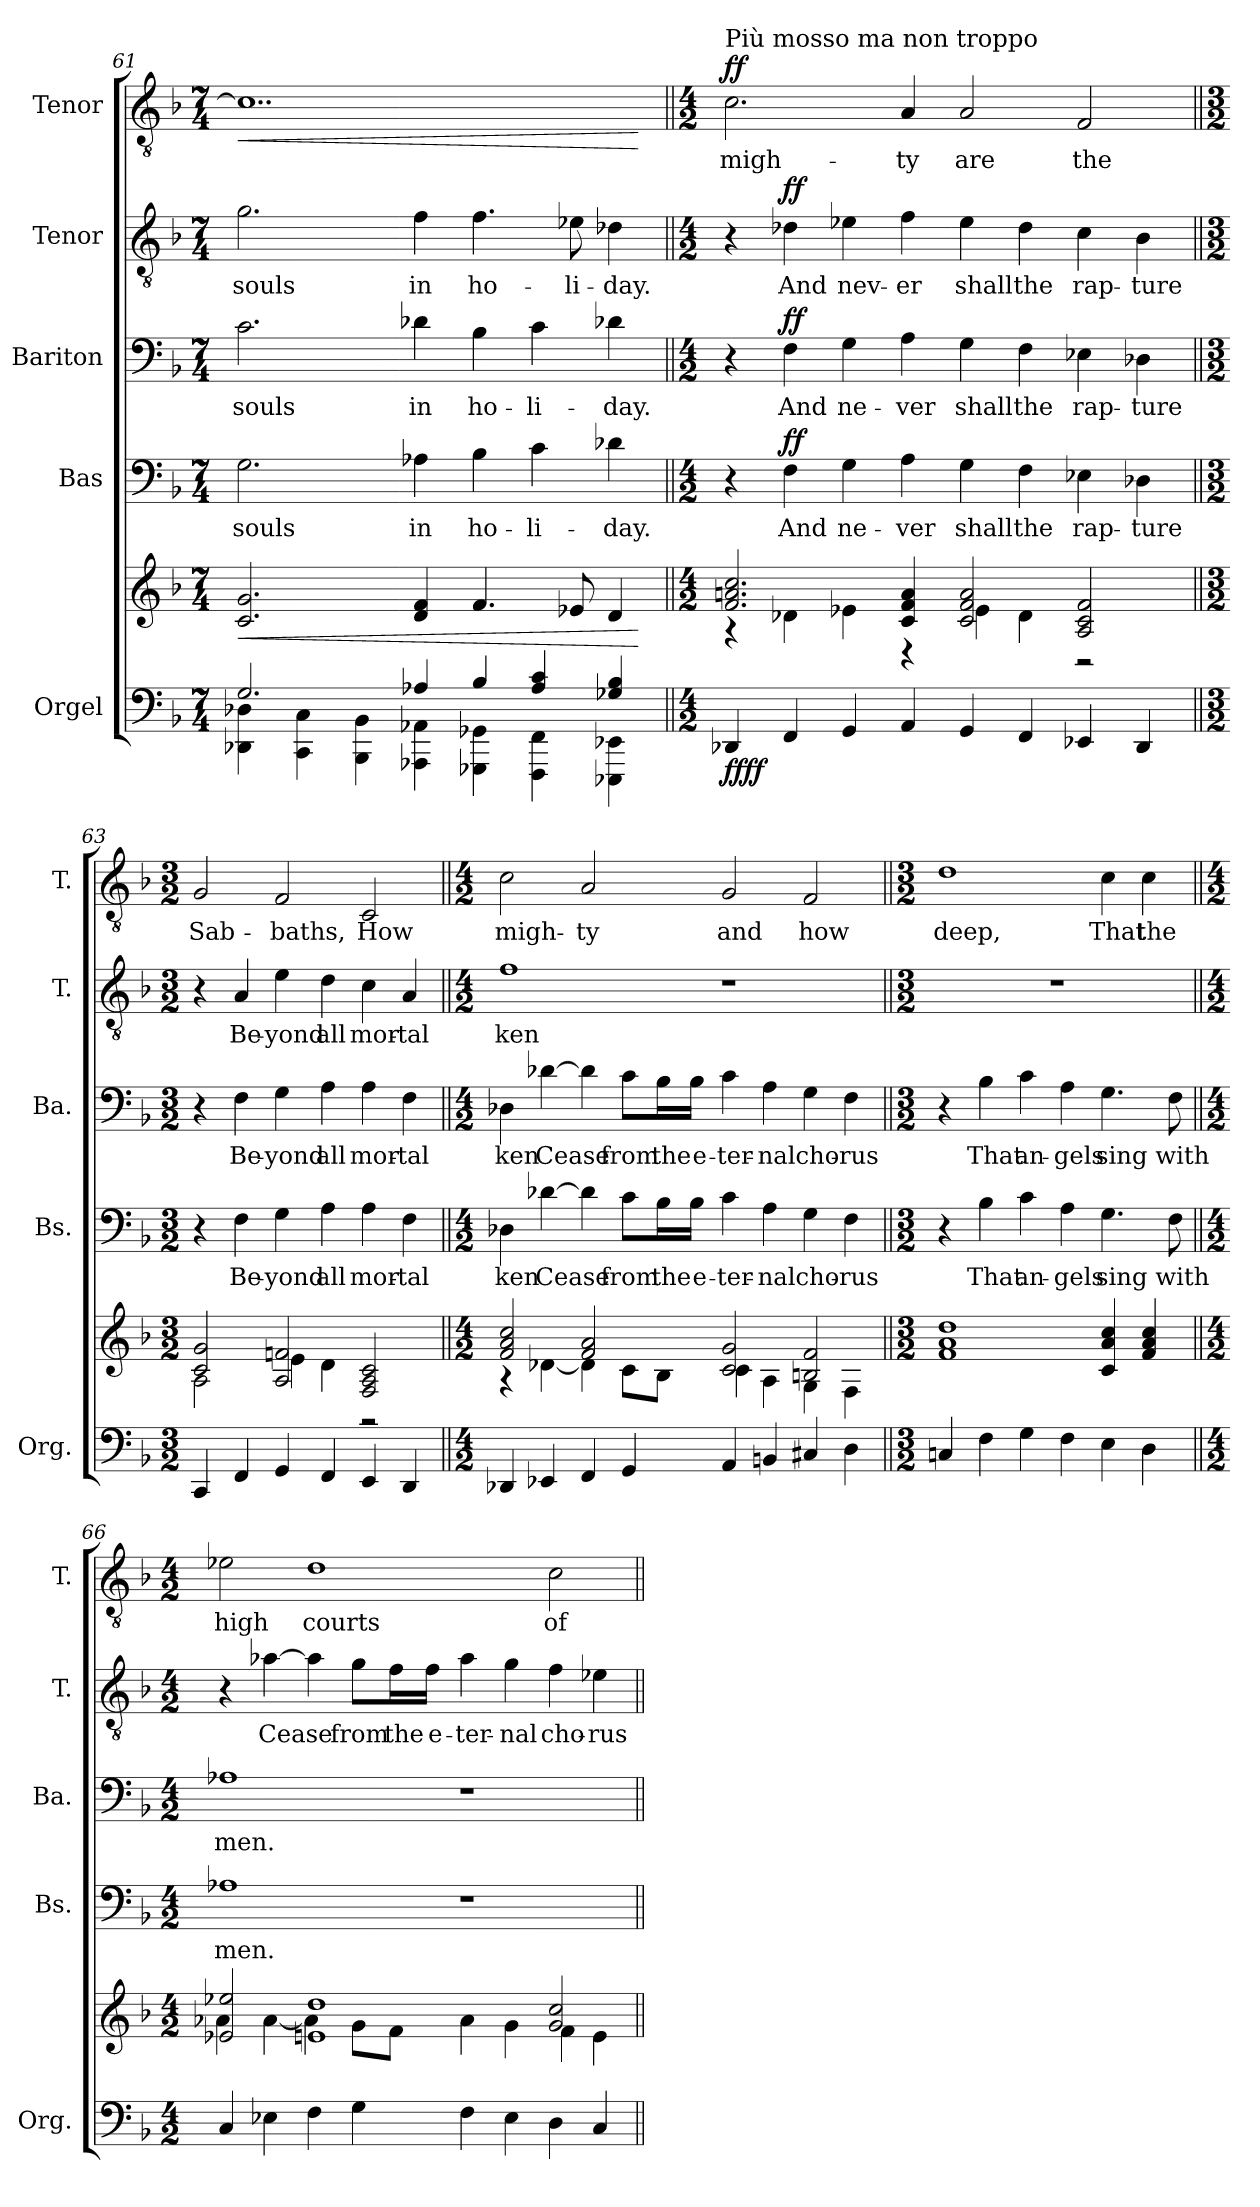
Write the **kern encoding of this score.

**kern	**kern	**dynam	**kern	**text	**dynam	**kern	**text	**dynam	**kern	**text	**dynam	**kern	**text	**dynam
*part5	*part5	*part5	*part4	*part4	*part4	*part3	*part3	*part3	*part2	*part2	*part2	*part1	*part1	*part1
*staff6	*staff5	*staff5/6	*staff4	*staff4	*staff4	*staff3	*staff3	*staff3	*staff2	*staff2	*staff2	*staff1	*staff1	*staff1
*I"Orgel	*	*	*I"Bas	*	*	*I"Bariton	*	*	*I"Tenor	*	*	*I"Tenor	*	*
*I'Org.	*	*	*I'Bs.	*	*	*I'Ba.	*	*	*I'T.	*	*	*I'T.	*	*
*clefF4	*clefG2	*	*clefF4	*	*	*clefF4	*	*	*clefGv2	*	*	*clefGv2	*	*
*k[b-]	*k[b-]	*	*k[b-]	*	*	*k[b-]	*	*	*k[b-]	*	*	*k[b-]	*	*
*M7/4	*M7/4	*	*M7/4	*	*	*M7/4	*	*	*M7/4	*	*	*M7/4	*	*
=61	=61	=61	=61	=61	=61	=61	=61	=61	=61	=61	=61	=61	=61	=61
*^	*	*	*	*	*	*	*	*	*	*	*	*	*	*
!	!	!	!LO:HP:b	!	!	!	!	!	!	!	!	!	!	!	!LO:HP:b
2.G/	4DD-X\ 4D-X\	2.c/ 2.g/	<	2.G\	souls	.	2.c\	souls	.	2.g\	souls	.	1..c]	.	<
.	4CC\ 4C\	.	.	.	.	.	.	.	.	.	.	.	.	.	.
.	4BBB-\ 4BB-\	.	.	.	.	.	.	.	.	.	.	.	.	.	.
4A-X/	4AAA-X\ 4AA-X\	4d/ 4f/	.	4A-X\	in	.	4d-X\	in	.	4f\	in	.	.	.	.
4B-/	4GGG-X\ 4GG-X\	4.f/	.	4B-\	ho-	.	4B-\	ho-	.	4.f\	ho-	.	.	.	.
4A-/ 4c/	4FFF\ 4FF\	.	.	4c\	-li-	.	4c\	-li-	.	.	.	.	.	.	.
.	.	8e-X/	.	.	.	.	.	.	.	8e-X\	-li-	.	.	.	.
4G-X/ 4B-/	4EEE-X\ 4EE-X\	4d/	.	4d-X\	-day.	.	4d-X\	-day.	.	4d-X\	-day.	.	.	.	.
*v	*v	*	*	*	*	*	*	*	*	*	*	*	*	*	*
.	.	[	.	.	.	.	.	.	.	.	.	.	.	[
!!LO:PB:g=z
=62||	=62||	=62||	=62||	=62||	=62||	=62||	=62||	=62||	=62||	=62||	=62||	=62||	=62||	=62||
*M4/2	*M4/2	*	*M4/2	*	*	*M4/2	*	*	*M4/2	*	*	*M4/2	*	*
*	*^	*	*	*	*	*	*	*	*	*	*	*	*	*
!	!	!	!	!	!	!	!	!	!	!	!	!	!LO:TX:a:t=Più mosso ma non troppo	!	!
!	!	!	!LO:DY:b=2	!	!	!	!	!	!	!	!	!	!	!	!
!	!	!	!LO:DY:n=1:b	!	!	!	!	!	!	!	!	!	!	!	!LO:DY:a
4DD-X/	2.f/ 2.an/ 2.cc/	4r	ff ff	4r	.	.	4r	.	.	4r	.	.	2.c\	migh-	ff
!	!	!	!	!	!	!LO:DY:a	!	!	!LO:DY:a	!	!	!LO:DY:a	!	!	!
4FF/	.	4d-X\	.	4F\	And	ff	4F\	And	ff	4d-X\	And	ff	.	.	.
4GG/	.	4e-X\	.	4G\	ne-	.	4G\	ne-	.	4e-X\	nev-	.	.	.	.
4AA/	4c/ 4f/ 4a/	4r	.	4A\	-ver	.	4A\	-ver	.	4f\	-er	.	4A/	-ty	.
4GG/	2c/ 2f/ 2a/	4e-\	.	4G\	shall	.	4G\	shall	.	4e-\	shall	.	2A/	are	.
4FF/	.	4d-\	.	4F\	the	.	4F\	the	.	4d-\	the	.	.	.	.
4EE-X/	2A/ 2c/ 2f/	2r	.	4E-X\	rap-	.	4E-X\	rap-	.	4c\	rap-	.	2F/	the	.
4DD-/	.	.	.	4D-X\	-ture	.	4D-X\	-ture	.	4B-\	-ture	.	.	.	.
=63||	=63||	=63||	=63||	=63||	=63||	=63||	=63||	=63||	=63||	=63||	=63||	=63||	=63||	=63||	=63||
*M3/2	*M3/2	*	*	*M3/2	*	*	*M3/2	*	*	*M3/2	*	*	*M3/2	*	*
4CC/	2c/ 2g/	2A\	.	4r	.	.	4r	.	.	4r	.	.	2G/	Sab-	.
4FF/	.	.	.	4F\	Be-	.	4F\	Be-	.	4A/	Be-	.	.	.	.
4GG/	2A/ 2fn/	4e\	.	4G\	-yond	.	4G\	-yond	.	4e\	-yond	.	2F/	-baths,	.
4FF/	.	4d\	.	4A\	all	.	4A\	all	.	4d\	all	.	.	.	.
4EE/	2F/ 2A/ 2c/	2r	.	4A\	mor-	.	4A\	mor-	.	4c\	mor-	.	2C/	How	.
4DD/	.	.	.	4F\	-tal	.	4F\	-tal	.	4A/	-tal	.	.	.	.
!!LO:LB:g=z
=64||	=64||	=64||	=64||	=64||	=64||	=64||	=64||	=64||	=64||	=64||	=64||	=64||	=64||	=64||	=64||
*M4/2	*M4/2	*	*	*M4/2	*	*	*M4/2	*	*	*M4/2	*	*	*M4/2	*	*
4DD-X/	2f/ 2a/ 2cc/	4r	.	4D-X\	ken	.	4D-X\	ken	.	1f	ken	.	2c\	migh-	.
4EE-X/	.	[4d-X\	.	[4d-X\	Cease	.	[4d-X\	Cease	.	.	.	.	.	.	.
4FF/	2f/ 2a/	4d-\]	.	4d-\]	.	.	4d-\]	.	.	.	.	.	2A/	-ty	.
4GG/	.	8c\L	.	8c\L	from	.	8c\L	from	.	.	.	.	.	.	.
.	.	8B-\J	.	16B-\L	the	.	16B-\L	the	.	.	.	.	.	.	.
.	.	.	.	16B-\JJ	e-	.	16B-\JJ	e-	.	.	.	.	.	.	.
4AA/	2c/ 2g/	4c\	.	4c\	-ter-	.	4c\	-ter-	.	1r	.	.	2G/	and	.
4BBn/	.	4A\	.	4A\	-nal	.	4A\	-nal	.	.	.	.	.	.	.
4C#X/	2Bn/ 2f/	4G\	.	4G\	cho-	.	4G\	cho-	.	.	.	.	2F/	how	.
4D\	.	4F\	.	4F\	-rus	.	4F\	-rus	.	.	.	.	.	.	.
*	*v	*v	*	*	*	*	*	*	*	*	*	*	*	*	*
=65||	=65||	=65||	=65||	=65||	=65||	=65||	=65||	=65||	=65||	=65||	=65||	=65||	=65||	=65||
*M3/2	*M3/2	*	*M3/2	*	*	*M3/2	*	*	*M3/2	*	*	*M3/2	*	*
4Cn/	1f 1a 1dd	.	4r	.	.	4r	.	.	1.r	.	.	1d	deep,	.
4F\	.	.	4B-\	That	.	4B-\	That	.	.	.	.	.	.	.
4G\	.	.	4c\	an-	.	4c\	an-	.	.	.	.	.	.	.
4F\	.	.	4A\	-gels	.	4A\	-gels	.	.	.	.	.	.	.
4E\	4c/ 4a/ 4cc/	.	4.G\	sing	.	4.G\	sing	.	.	.	.	4c\	That	.
4D\	4f/ 4a/ 4cc/	.	.	.	.	.	.	.	.	.	.	4c\	the	.
.	.	.	8F\	with	.	8F\	with	.	.	.	.	.	.	.
!!LO:PB:g=z
=66||	=66||	=66||	=66||	=66||	=66||	=66||	=66||	=66||	=66||	=66||	=66||	=66||	=66||	=66||
*M4/2	*M4/2	*	*M4/2	*	*	*M4/2	*	*	*M4/2	*	*	*M4/2	*	*
*	*^	*	*	*	*	*	*	*	*	*	*	*	*	*
4C/	2e-X/ 2ee-X/	4a-X\	.	1A-X	men.	.	1A-X	men.	.	4r	.	.	2e-X\	high	.
4E-X\	.	[4a-\	.	.	.	.	.	.	.	[4a-X\	Cease	.	.	.	.
4F\	1en 1dd	4a-\]	.	.	.	.	.	.	.	4a-\]	.	.	1d	courts	.
4G\	.	8g\L	.	.	.	.	.	.	.	8g\L	from	.	.	.	.
.	.	8f\J	.	.	.	.	.	.	.	16f\L	the	.	.	.	.
.	.	.	.	.	.	.	.	.	.	16f\JJ	e-	.	.	.	.
4F\	.	4a-\	.	1r	.	.	1r	.	.	4a-\	-ter-	.	.	.	.
4E-\	.	4g\	.	.	.	.	.	.	.	4g\	-nal	.	.	.	.
4D\	2g/ 2cc/	4f\	.	.	.	.	.	.	.	4f\	cho-	.	2c\	of	.
4C/	.	4e\	.	.	.	.	.	.	.	4e-X\	-rus	.	.	.	.
*	*v	*v	*	*	*	*	*	*	*	*	*	*	*	*	*
=||	=||	=||	=||	=||	=||	=||	=||	=||	=||	=||	=||	=||	=||	=||
*-	*-	*-	*-	*-	*-	*-	*-	*-	*-	*-	*-	*-	*-	*-
